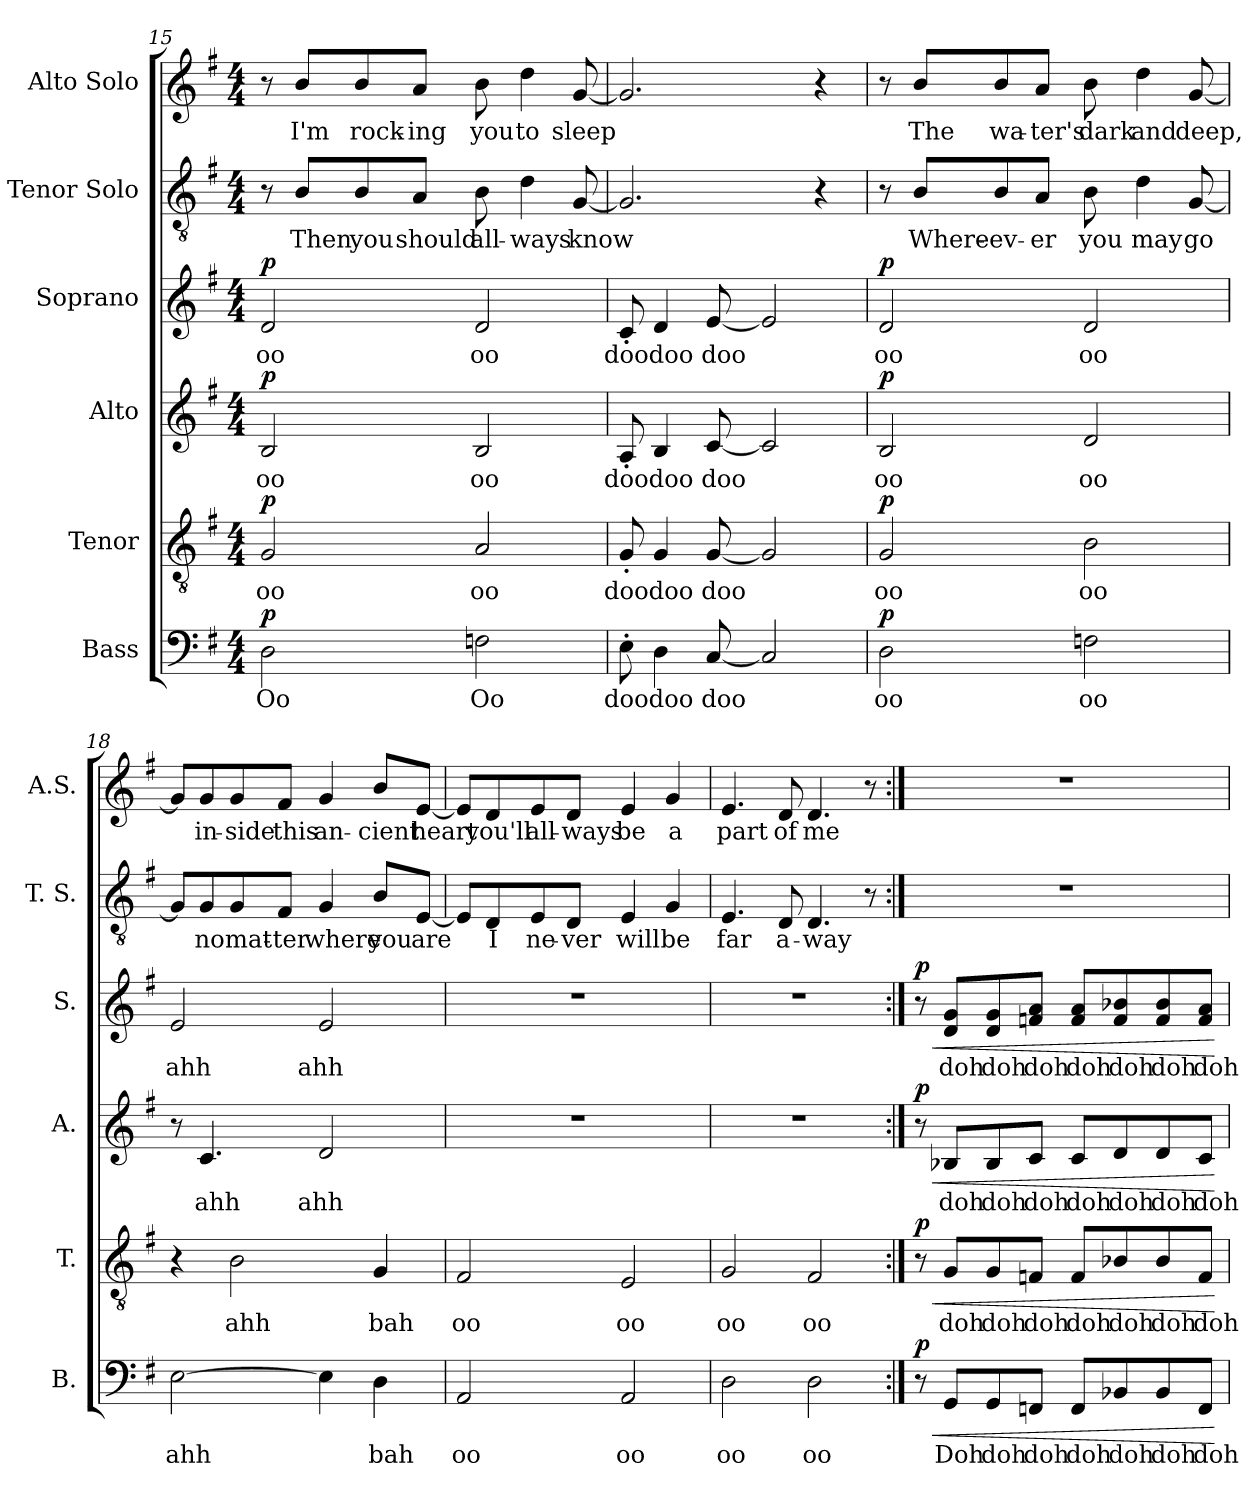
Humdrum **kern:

**kern	**text	**dynam	**kern	**text	**dynam	**kern	**text	**dynam	**kern	**text	**dynam	**kern	**text	**kern	**text
*part6	*part6	*part6	*part5	*part5	*part5	*part4	*part4	*part4	*part3	*part3	*part3	*part2	*part2	*part1	*part1
*staff6	*staff6	*staff6	*staff5	*staff5	*staff5	*staff4	*staff4	*staff4	*staff3	*staff3	*staff3	*staff2	*staff2	*staff1	*staff1
*I"Bass	*	*	*I"Tenor	*	*	*I"Alto	*	*	*I"Soprano	*	*	*I"Tenor Solo	*	*I"Alto Solo	*
*I'B.	*	*	*I'T.	*	*	*I'A.	*	*	*I'S.	*	*	*I'T. S.	*	*I'A.S.	*
*clefF4	*	*	*clefGv2	*	*	*clefG2	*	*	*clefG2	*	*	*clefGv2	*	*clefG2	*
*k[f#]	*	*	*k[f#]	*	*	*k[f#]	*	*	*k[f#]	*	*	*k[f#]	*	*k[f#]	*
*M4/4	*	*	*M4/4	*	*	*M4/4	*	*	*M4/4	*	*	*M4/4	*	*M4/4	*
=15	=15	=15	=15	=15	=15	=15	=15	=15	=15	=15	=15	=15	=15	=15	=15
!	!	!LO:DY:b	!	!	!LO:DY:b	!	!	!LO:DY:b	!	!	!LO:DY:b	!	!	!	!
2D\	Oo	p	2G/	oo	p	2B/	oo	p	2d/	oo	p	8r	.	8r	.
.	.	.	.	.	.	.	.	.	.	.	.	8B/L	Then	8b/L	I'm
.	.	.	.	.	.	.	.	.	.	.	.	8B/	you	8b/	rock-
.	.	.	.	.	.	.	.	.	.	.	.	8A/J	should	8a/J	-ing
2Fn\	Oo	.	2A/	oo	.	2B/	oo	.	2d/	oo	.	8B\	all-	8b\	you
.	.	.	.	.	.	.	.	.	.	.	.	4d\	-ways	4dd\	to
.	.	.	.	.	.	.	.	.	.	.	.	[8G/	know	[8g/	sleep
!!LO:PB:g=z
=16	=16	=16	=16	=16	=16	=16	=16	=16	=16	=16	=16	=16	=16	=16	=16
8E'\	doo	.	8G'/	doo	.	8A'/	doo	.	8c'/	doo	.	2.G/]	.	2.g/]	.
4D\	doo	.	4G/	doo	.	4B/	doo	.	4d/	doo	.	.	.	.	.
[8C/	doo	.	[8G/	doo	.	[8c/	doo	.	[8e/	doo	.	.	.	.	.
2C/]	.	.	2G/]	.	.	2c/]	.	.	2e/]	.	.	.	.	.	.
.	.	.	.	.	.	.	.	.	.	.	.	4r	.	4r	.
=17	=17	=17	=17	=17	=17	=17	=17	=17	=17	=17	=17	=17	=17	=17	=17
!	!	!LO:DY:b	!	!	!LO:DY:b	!	!	!LO:DY:b	!	!	!LO:DY:b	!	!	!	!
2D\	oo	p	2G/	oo	p	2B/	oo	p	2d/	oo	p	8r	.	8r	.
.	.	.	.	.	.	.	.	.	.	.	.	8B/L	Where-	8b/L	The
.	.	.	.	.	.	.	.	.	.	.	.	8B/	-ev-	8b/	wa-
.	.	.	.	.	.	.	.	.	.	.	.	8A/J	-er	8a/J	-ter's
2Fn\	oo	.	2B\	oo	.	2d/	oo	.	2d/	oo	.	8B\	you	8b\	dark
.	.	.	.	.	.	.	.	.	.	.	.	4d\	may	4dd\	and
.	.	.	.	.	.	.	.	.	.	.	.	[8G/	go	[8g/	deep,
=18	=18	=18	=18	=18	=18	=18	=18	=18	=18	=18	=18	=18	=18	=18	=18
[2E\	ahh	.	4r	.	.	8r	.	.	2e/	ahh	.	8G/L]	.	8g/L]	.
.	.	.	.	.	.	4.c/	ahh	.	.	.	.	8G/	no	8g/	in-
.	.	.	2B\	ahh	.	.	.	.	.	.	.	8G/	mat-	8g/	-side
.	.	.	.	.	.	.	.	.	.	.	.	8F#/J	-ter	8f#/J	this
4E\]	.	.	.	.	.	2d/	ahh	.	2e/	ahh	.	4G/	where	4g/	an-
4D\	bah	.	4G/	bah	.	.	.	.	.	.	.	8B/L	you	8b/L	-cient
.	.	.	.	.	.	.	.	.	.	.	.	[8E/J	are	[8e/J	heart
!!LO:PB:g=z
=19	=19	=19	=19	=19	=19	=19	=19	=19	=19	=19	=19	=19	=19	=19	=19
2AA/	oo	.	2F#/	oo	.	1r	.	.	1r	.	.	8E/L]	.	8e/L]	.
.	.	.	.	.	.	.	.	.	.	.	.	8D/	I	8d/	you'll
.	.	.	.	.	.	.	.	.	.	.	.	8E/	ne-	8e/	all-
.	.	.	.	.	.	.	.	.	.	.	.	8D/J	-ver	8d/J	-ways
2AA/	oo	.	2E/	oo	.	.	.	.	.	.	.	4E/	will	4e/	be
.	.	.	.	.	.	.	.	.	.	.	.	4G/	be	4g/	a
=20	=20	=20	=20	=20	=20	=20	=20	=20	=20	=20	=20	=20	=20	=20	=20
2D\	oo	.	2G/	oo	.	1r	.	.	1r	.	.	4.E/	far	4.e/	part
.	.	.	.	.	.	.	.	.	.	.	.	8D/	a-	8d/	of
2D\	oo	.	2F#/	oo	.	.	.	.	.	.	.	4.D/	-way	4.d/	me
.	.	.	.	.	.	.	.	.	.	.	.	8r	.	8r	.
=21:|!	=21:|!	=21:|!	=21:|!	=21:|!	=21:|!	=21:|!	=21:|!	=21:|!	=21:|!	=21:|!	=21:|!	=21:|!	=21:|!	=21:|!	=21:|!
!	!	!LO:HP:b	!	!	!LO:HP:b	!	!	!LO:HP:b	!	!	!LO:HP:b	!	!	!	!
!	!	!LO:DY:n=1:b	!	!	!LO:DY:n=1:b	!	!	!LO:DY:n=1:b	!	!	!LO:DY:n=1:b	!	!	!	!
8r	.	< p	8r	.	< p	8r	.	< p	8r	.	< p	1r	.	1r	.
8GG/L	Doh	.	8G/L	doh	.	8B-X/L	doh	.	8d/ 8g/L	doh	.	.	.	.	.
8GG/	doh	.	8G/	doh	.	8B-/	doh	.	8d/ 8g/	doh	.	.	.	.	.
8FFn/J	doh	.	8Fn/J	doh	.	8c/J	doh	.	8fn/ 8a/J	doh	.	.	.	.	.
8FF/L	doh	.	8F/L	doh	.	8c/L	doh	.	8f/ 8a/L	doh	.	.	.	.	.
8BB-X/	doh	.	8B-X/	doh	.	8d/	doh	.	8f/ 8b-X/	doh	.	.	.	.	.
8BB-/	doh	.	8B-/	doh	.	8d/	doh	.	8f/ 8b-/	doh	.	.	.	.	.
8FF/J	doh	.	8F/J	doh	.	8c/J	doh	.	8f/ 8a/J	doh	.	.	.	.	.
.	.	[	.	.	[	.	.	[	.	.	[	.	.	.	.
=	=	=	=	=	=	=	=	=	=	=	=	=	=	=	=
*-	*-	*-	*-	*-	*-	*-	*-	*-	*-	*-	*-	*-	*-	*-	*-
